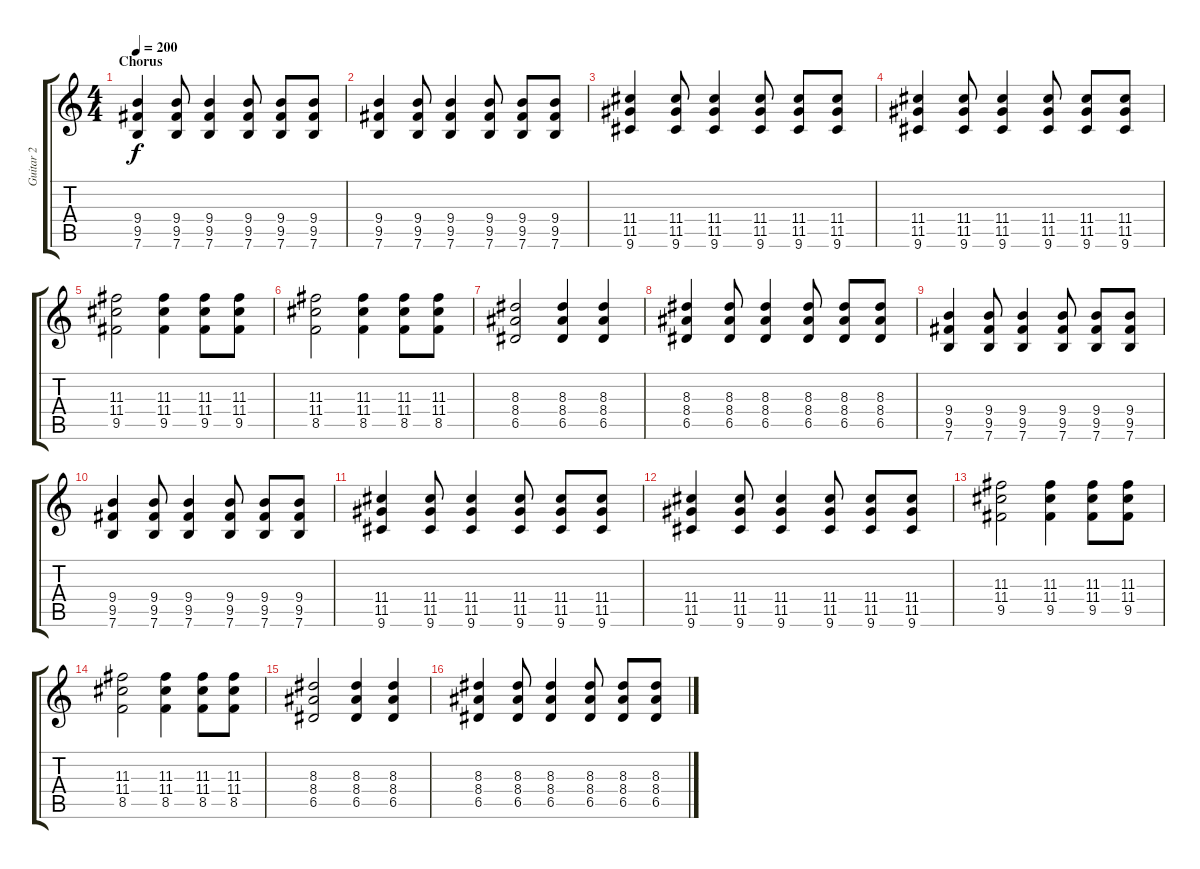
\track ("Guitar 2" "Guitar 2") {instrument overdrivenguitar}
\staff {score tabs}
\tuning (E4 B3 G3 D3 A2 E2) {hide}
\ts (4 4)
\section ("" "Chorus")
\tempo 200
\clef g2
\ks c
(9.4 9.5 7.6).4{dy f} (9.4 9.5 7.6).8 (9.4 9.5 7.6).4 (9.4 9.5 7.6).8 (9.4 9.5 7.6).8 (9.4 9.5 7.6).8 |
(9.4 9.5 7.6).4 (9.4 9.5 7.6).8 (9.4 9.5 7.6).4 (9.4 9.5 7.6).8 (9.4 9.5 7.6).8 (9.4 9.5 7.6).8 |
(11.4 11.5 9.6).4 (11.4 11.5 9.6).8 (11.4 11.5 9.6).4 (11.4 11.5 9.6).8 (11.4 11.5 9.6).8 (11.4 11.5 9.6).8 |
(11.4 11.5 9.6).4 (11.4 11.5 9.6).8 (11.4 11.5 9.6).4 (11.4 11.5 9.6).8 (11.4 11.5 9.6).8 (11.4 11.5 9.6).8 |
(11.3 11.4 9.5).2 (11.3 11.4 9.5).4 (11.3 11.4 9.5).8 (11.3 11.4 9.5).8 |
(11.3 11.4 8.5).2 (11.3 11.4 8.5).4 (11.3 11.4 8.5).8 (11.3 11.4 8.5).8 |
(8.3 8.4 6.5).2 (8.3 8.4 6.5).4 (8.3 8.4 6.5).4 |
(8.3 8.4 6.5).4 (8.3 8.4 6.5).8 (8.3 8.4 6.5).4 (8.3 8.4 6.5).8 (8.3 8.4 6.5).8 (8.3 8.4 6.5).8 |
(9.4 9.5 7.6).4 (9.4 9.5 7.6).8 (9.4 9.5 7.6).4 (9.4 9.5 7.6).8 (9.4 9.5 7.6).8 (9.4 9.5 7.6).8 |
(9.4 9.5 7.6).4 (9.4 9.5 7.6).8 (9.4 9.5 7.6).4 (9.4 9.5 7.6).8 (9.4 9.5 7.6).8 (9.4 9.5 7.6).8 |
(11.4 11.5 9.6).4 (11.4 11.5 9.6).8 (11.4 11.5 9.6).4 (11.4 11.5 9.6).8 (11.4 11.5 9.6).8 (11.4 11.5 9.6).8 |
(11.4 11.5 9.6).4 (11.4 11.5 9.6).8 (11.4 11.5 9.6).4 (11.4 11.5 9.6).8 (11.4 11.5 9.6).8 (11.4 11.5 9.6).8 |
(11.3 11.4 9.5).2 (11.3 11.4 9.5).4 (11.3 11.4 9.5).8 (11.3 11.4 9.5).8 |
(11.3 11.4 8.5).2 (11.3 11.4 8.5).4 (11.3 11.4 8.5).8 (11.3 11.4 8.5).8 |
(8.3 8.4 6.5).2 (8.3 8.4 6.5).4 (8.3 8.4 6.5).4 |
(8.3 8.4 6.5).4 (8.3 8.4 6.5).8 (8.3 8.4 6.5).4 (8.3 8.4 6.5).8 (8.3 8.4 6.5).8 (8.3 8.4 6.5).8
